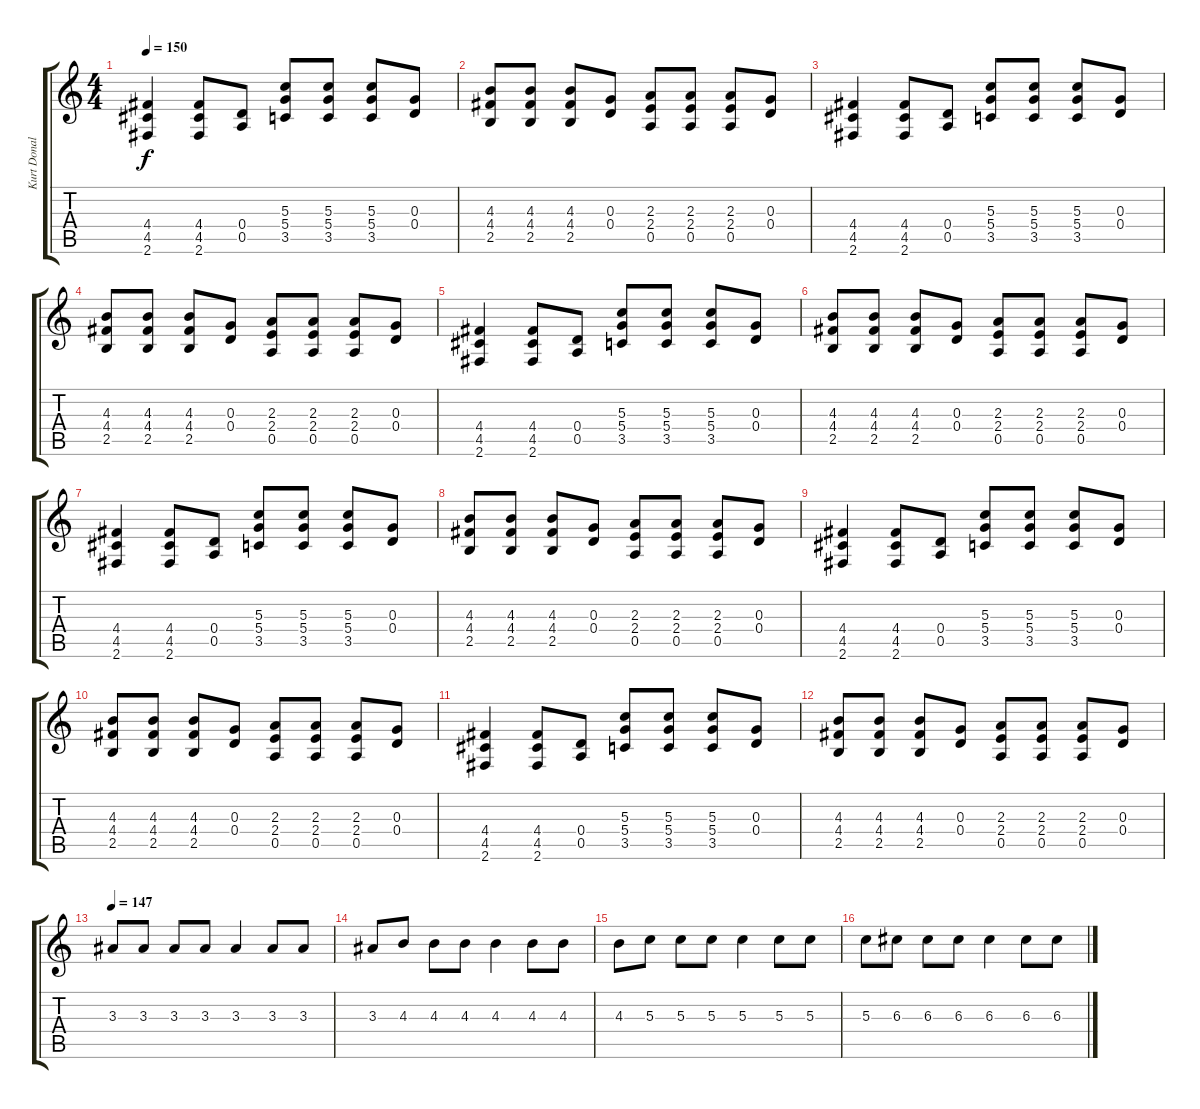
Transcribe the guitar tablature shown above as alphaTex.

\track ("Kurt Donald Cobain (Guitar)" "Kurt Donal") {instrument electricguitarclean}
\staff {score tabs}
\tuning (E4 B3 G3 D3 A2 E2) {hide}
\ts (4 4)
\tempo 150
\clef g2
\ks c
(4.4 4.5 2.6).4{dy f} (4.4 4.5 2.6).8 (0.4 0.5).8 (5.3 5.4 3.5).8 (5.3 5.4 3.5).8 (5.3 5.4 3.5).8 (0.3 0.4).8 |
(4.3 4.4 2.5).8 (4.3 4.4 2.5).8 (4.3 4.4 2.5).8 (0.3 0.4).8 (2.3 2.4 0.5).8 (2.3 2.4 0.5).8 (2.3 2.4 0.5).8 (0.3 0.4).8 |
(4.4 4.5 2.6).4 (4.4 4.5 2.6).8 (0.4 0.5).8 (5.3 5.4 3.5).8 (5.3 5.4 3.5).8 (5.3 5.4 3.5).8 (0.3 0.4).8 |
(4.3 4.4 2.5).8 (4.3 4.4 2.5).8 (4.3 4.4 2.5).8 (0.3 0.4).8 (2.3 2.4 0.5).8 (2.3 2.4 0.5).8 (2.3 2.4 0.5).8 (0.3 0.4).8 |
(4.4 4.5 2.6).4 (4.4 4.5 2.6).8 (0.4 0.5).8 (5.3 5.4 3.5).8 (5.3 5.4 3.5).8 (5.3 5.4 3.5).8 (0.3 0.4).8 |
(4.3 4.4 2.5).8 (4.3 4.4 2.5).8 (4.3 4.4 2.5).8 (0.3 0.4).8 (2.3 2.4 0.5).8 (2.3 2.4 0.5).8 (2.3 2.4 0.5).8 (0.3 0.4).8 |
(4.4 4.5 2.6).4 (4.4 4.5 2.6).8 (0.4 0.5).8 (5.3 5.4 3.5).8 (5.3 5.4 3.5).8 (5.3 5.4 3.5).8 (0.3 0.4).8 |
(4.3 4.4 2.5).8 (4.3 4.4 2.5).8 (4.3 4.4 2.5).8 (0.3 0.4).8 (2.3 2.4 0.5).8 (2.3 2.4 0.5).8 (2.3 2.4 0.5).8 (0.3 0.4).8 |
(4.4 4.5 2.6).4 (4.4 4.5 2.6).8 (0.4 0.5).8 (5.3 5.4 3.5).8 (5.3 5.4 3.5).8 (5.3 5.4 3.5).8 (0.3 0.4).8 |
(4.3 4.4 2.5).8 (4.3 4.4 2.5).8 (4.3 4.4 2.5).8 (0.3 0.4).8 (2.3 2.4 0.5).8 (2.3 2.4 0.5).8 (2.3 2.4 0.5).8 (0.3 0.4).8 |
(4.4 4.5 2.6).4 (4.4 4.5 2.6).8 (0.4 0.5).8 (5.3 5.4 3.5).8 (5.3 5.4 3.5).8 (5.3 5.4 3.5).8 (0.3 0.4).8 |
(4.3 4.4 2.5).8 (4.3 4.4 2.5).8 (4.3 4.4 2.5).8 (0.3 0.4).8 (2.3 2.4 0.5).8 (2.3 2.4 0.5).8 (2.3 2.4 0.5).8 (0.3 0.4).8 |
\tempo 147
3.3.8 3.3.8 3.3.8 3.3.8 3.3.4 3.3.8 3.3.8 |
3.3.8 4.3.8 4.3.8 4.3.8 4.3.4 4.3.8 4.3.8 |
4.3.8 5.3.8 5.3.8 5.3.8 5.3.4 5.3.8 5.3.8 |
5.3.8 6.3.8 6.3.8 6.3.8 6.3.4 6.3.8 6.3.8
